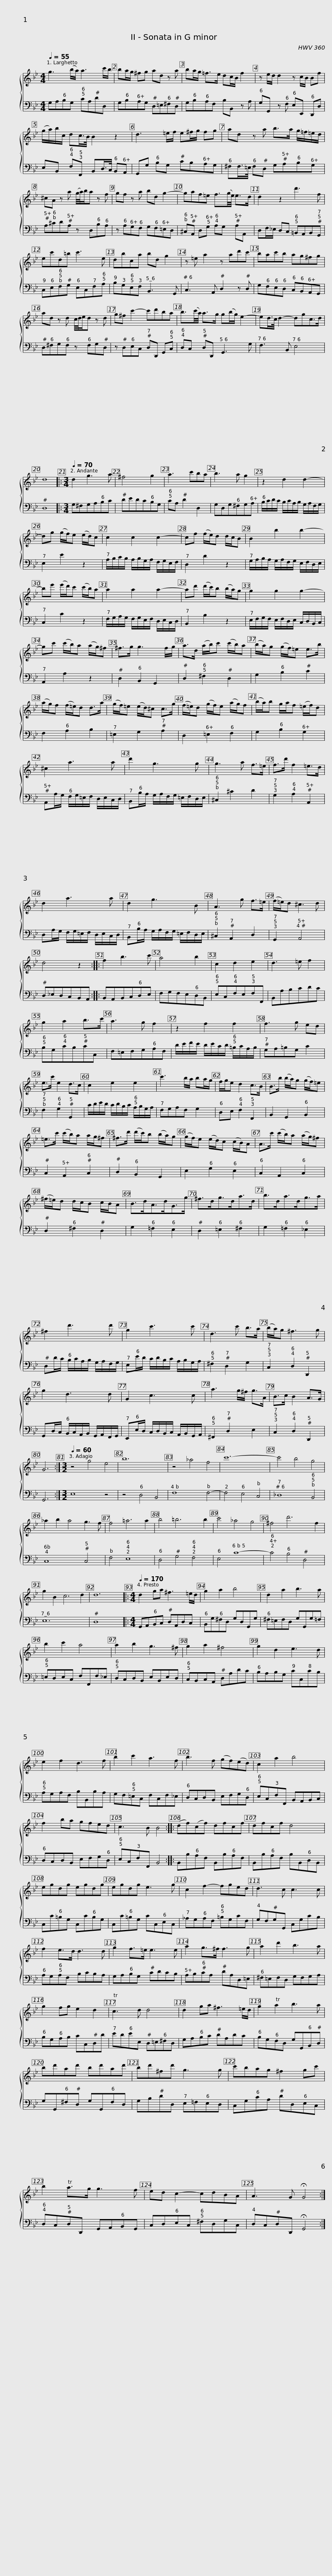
X:1
%%score { 1 2 }
L:1/8
Q:1/4=55
M:4/4
I:linebreak $
K:Bb
V:1 treble
V:2 bass
V:1
 g3 (b/a/) a3 c'/b/ | ba/g/ ^fg ad z a | ba/g/ =f>e dc/B/ f2 | z e/d/ d2 z c/B/ Bf |$ (g/a/)b/c/ dc/>B/ B2 z2 | %5
 d3 =e/f/ e^f/g/ fg | ad z a b>a g/=f/=e/d/ | ^cA z a (g/4a/4)b/a z f |$ gf z a bd g2- | gaf=e f3/2(g/4e/4) e>d | %10
 d2 z2 d'3 f | ec'd=b c'3 e |$ dbca bd g2 | z =e a2 z ad'c' | bac'b ag^fg | %15
 ad z d c/4d/4e/d z d |$ g^f c'2- c'd'ba | b3/2(c'/4a/4) a>g g(b/g/) e2- | ed/>c/ d2- dgc>d | d8 |:$ %20
[M:3/4][Q:1/4=70] d2 g3 a | ^f4 g2 | a3 c'ba | b3 a g2 | z2 d2 d2- |$ %25
 dg (g/f/)e (e/d/)c | c2 c2 c2- | cf (f/e/)d d/c/B | B2 b2 b2- | be' (e'/d'/)c' (c'/b/)a |$ %30
 a2 a2 a2- | ad' (d'/c'/)b (b/a/)g | g2 g2 g2- | gc' (c'/b/)a (a/g/)^f |$ ^f>g g3 f/g/ | %35
 a>d (a/b/)c' (c'/b/)a | (b/a/)g (g/f/)=e e>b | (a/g/)f (f/=e/)d d>a |$ (g/f/)=e (e/d/)^c c>g | (f/=e/)d (g/f/)e (a/g/)f | %40
 (b/a/)b g/a/f (=e/f/)d |$ ^c2 a3 a | d'2 g3 g | g3 a f>=e | f>d' f2 =e>d |$ %45
 d2 a3 a | d2 g3 B | A3 g f>=e | (f/=e/)d ^c3 d | d4 z2 ::$ %50
 f2 b3 c' | a4 b2 | c2 d2 e2 | d3 =e f2 | g2 a2 b>c' | %55
 a3 g f2 |$ z2 f2 f2 | f3 g ed | e>c' e2 d>c | c2 e2 e2 |$ %60
 c'3 b/a/ ba/g/ | f/g/e d2 c>B | B>b (b/a/)g (g/f/)=e | =e>c' (c'/b/)a a/g/^f |$ ^f>d' (d'/c'/)b (b/a/)g | %65
 (g/f/)e (e/d/)c (c/B/)A | A>c' (c'/b/)a (a/g/)^f |$ (^f/=e/)d d/c/B c/B/A | B>dA>dG>g | ^f>dg>da>d | %70
 b>da>dg>a |$ ^f2 d'3 d' | g2 c'3 c' | d3 c' b>a | (b/a/)g ^f3 g |$ %75
 g2 d3 d | G2 c3 c | a3 g/^f/ g>A | B>c B2 A>G | G6 :|$ %80
[M:3/2][Q:1/4=60] z4 g4 e4 | b12 | z4 _a4 f4 | c'12- | c'4 b4 g4 | %85
 _a2 b2 a4 g3 f |$ f4 =a6 a2 | b4 =b6 b2 | c'4 _a4 g4 | ^f4 d'6 f2 | %90
 g2 B2 c6 d2 | d12 |:$[M:4/4][Q:1/4=170] d2 ga ^f3 =e/d/ | g2 a2 b4 | d2 a2 b3 a | %95
 b2 c'2 a4 |$ a2 b2 g3 ^f | g2 a2 ^f4 | g2 d2 e3 d | e2 f2 d3 f | %100
 b2 c'2 a3 f |$ b3 f (gf)(ed) | c2 a2 b4 | f2 ba gfed | c3 B B4 ::$ %105
 (df)(cf) dfcf | dfcf d4 | egdg egdg | egdg e3 g |$ c2 f2- fged | %110
 d3 c c3 c | f2 e>d d3 d | g2 f>=e e3 e |$ a2 g>^f f3 g | a2 d'2 b3 a | %115
 g2 fg e2 d2 | Tc3 d d4 |$ d2 ga ^f3 =e/d/ | g2 Ta2 b3 a | bd'ad' bd'ad' | %120
 bd'^fd' g3 g |$ c'bag ^f2 gc' | b2 Ta>g g3 f | ed c2- cdBA | A3 G !fermata!G4 :| %125
V:2
 G,A,B,G, CA,DD, | G,B,A,G, D,=E,^F,D, | G,B,A,F, B,B,, z A, | G,G,, z F, E,E,, D,,D, |$ E,B,, F,F,, B,,D,/>C,/ B,,A,, | %5
 G,,G, B,G, CB,A,G, | ^F,F,/>=E,/ F,D, G,A,B,G, | A,^CDA, z D,B,A, |$ z A,G,F, G,F,=E,D, | ^C,A,, D,G, A,G, A,A,, | %10
 D,F,/_E,/ D,C, =B,,A,,B,,G,, | C,E,F,G, E,C,F,A, |$ B,G,E,F, B,,3 G,, | C,3 A,, D,2 z D, | G,F,E,D, C,B,,A,,G,, | %15
 D,^F,G,F, z F,G,D, |$ z D,E,C, D,D,, G,,C, | D,C, D,D,, G,,3 G, | F,3 B,, E,4 | D,8 |:$ %20
[M:3/4] G,^F,G,A,B,C | DEDCB,G, | CA, D2 D,2 | G,D,G,^F,G,A, | B,/C/D/C/ B,/C/A,/B,/ G,/A,/F,/G,/ |$ %25
 E,2 E2 z2 | A,/B,/C/B,/ A,/B,/G,/A,/ F,/G,/E,/F,/ | D,2 D2 z2 | G,/A,/B,/A,/ G,/A,/F,/G,/ E,/F,/D,/E,/ | C,2 C2 z2 |$ %30
 F,/G,/A,/G,/ F,/G,/E,/F,/ D,/E,/C,/D,/ | B,,2 B,2 z2 | E,/F,/G,/F,/ E,/F,/D,/E,/ C,/D,/B,,/C,/ | A,,2 A,2 z2 |$ D,2 B,,2 G,,2 | %35
 D,2 ^F,2 D,2 | G,2 B,2 C2 | F,2 A,2 B,2 |$ =E,2 G,2 A,2 | D,2 =E,2 F,2 | %40
 G,2 B,2 G,2 |$ A,,A,/G,/ F,/G,/=E,/F,/ D,/E,/C,/D,/ | B,,B,/A,/ G,/A,/F,/G,/ =E,/F,/D,/E,/ | ^C,2 ^C2 D2 | G,2 A,2 A,,2 |$ %45
 D,A,/G,/ F,/G,/=E,/F,/ D,/E,/C,/D,/ | B,,B,/A,/ G,/A,/F,/G,/ =E,/F,/D,/E,/ | ^C,2 A,,2 D,2 | G,,2 A,,4 | D,_E,D,C,B,,A,, ::$ %50
 B,,A,,B,,C,D,E, | F,G,F,E,D,B,, | E,C,F,E,F,F,, | B,,A,B,CDC | B,G,CB,CC, | %55
 F,=E,F,G,A,F, |$ D/E/F/E/ D/E/C/D/ =B,/C/A,/B,/ | G,A,=B,G, C2 | F,2 G,2 G,,2 | C/D/E/D/ C/D/B,/C/ A,/B,/G,/A,/ |$ %60
 F,G,A,F, G,2 | D,E, F,2 F,,2 | B,,2 G,,2 B,,2 | C,2 A,,2 C,2 |$ D,2 B,,2 G,,2 | %65
 E,2 G,2 E,2 | C,2 A,,2 C,2 |$ D,2 ^F,2 D,2 | G,2 =F,2 E,2 | D,2 =E,2 ^F,2 | %70
 G,2 =F,2 _E,2 |$ D,D/C/ B,/C/A,/B,/ G,/A,/F,/G,/ | E,E/D/ C/D/B,/C/ A,/B,/G,/A,/ | ^F,2 D,2 G,2 | C,2 D,2 D,,2 |$ %75
 G,,D,/C,/ B,,/C,/A,,/B,,/ G,,/A,,/F,,/G,,/ | E,,E,/D,/ C,/D,/B,,/C,/ A,,/B,,/G,,/A,,/ | ^F,,2 D,2 E,2 | C,2 D,2 D,,2 | G,,6 :|$ %80
[M:3/2] E,8 z4 | z4 D,4 B,,4 | F,8 F,4- | F,4 E,4 C,4 | _D,8 B,,4 | %85
 C,8 C,4 |$ F,4 E,8 | D,4 G,4 F,4 | E,4 C8- | C4 B,4 D,4 | %90
 E,12 | D,8 x4 |:$[M:4/4] G,,A,,B,,C, D,A,,D,C, | B,,G,^F,D, G,D,G,,G, | ^F,=E,F,D, G,G,,G,=F, | %95
 =E,D,E,C, F,F,,F,_E, |$ D,C,D,B,, E,B,,E,D, | C,B,,C,A,, D,A,DC | B,A,B,G, CC,CB, | A,G,A,F, B,B,,B,A, | %100
 G,F,=E,C, F,C,F,_E, |$ D,C,D,B,, E,F,G,D, | E,C,F,F,, B,,A,,B,,C, | D,C,D,B,, E,F,G,D, | E,C,F,F,, B,,4 ::$ %105
 B,,B,A,F, B,,B,A,F, | B,,B,A,F, B,B,,D,B,, | C,C=B,G, C,CB,G, | C,C=B,G, CC,E,C, |$ _A,G,A,F, =B,G,CF, | %110
 G,F,G,G,, C,G,CB, | A,G,A,F, B,CB,A, | G,A,B,G, CDCB, |$ A,B,CA, DA,D,=E, | ^F,=E,F,D, G,F,G,A, | %115
 B,G,A,B, CC,D,D | EDEE, D,=E,^F,D, |$ G,A,B,C DA,DC | B,G,F,D, G,G,,B,,D, | G,G,,^F,D, G,G,,F,D, | %120
 G,B,DD, E,=F,E,D, |$ C,G,CA, DD,E,C, | D,C,D,D,, G,,A,,B,,G,, | C,D,E,C, ^F,D,G,C, | D,C,D,D,, !fermata!G,,4 :| %125
